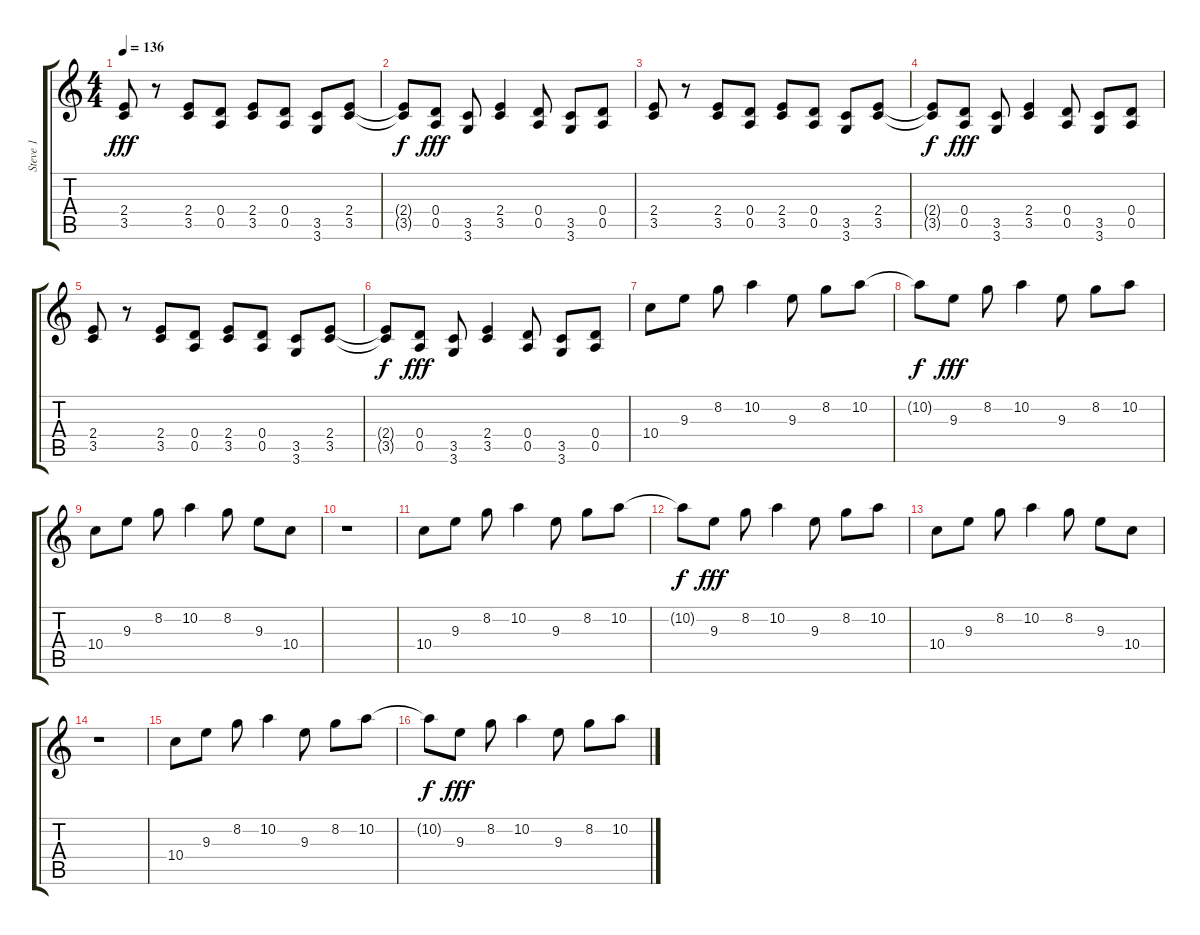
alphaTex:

\track ("Steve 1" "Steve 1") {instrument electricguitarmuted}
\staff {score tabs}
\tuning (E4 B3 G3 D3 A2 E2) {hide}
\ts (4 4)
\tempo 136
\clef g2
\ks c
(2.4 3.5).8{dy fff} r.8 (2.4 3.5).8 (0.4 0.5).8 (2.4 3.5).8 (0.4 0.5).8 (3.5 3.6).8 (2.4 3.5).8 |
(2.4{t} 3.5{t}).8{dy f} (0.4 0.5).8{dy fff} (3.5 3.6).8 (2.4 3.5).4 (0.4 0.5).8 (3.5 3.6).8 (0.4 0.5).8 |
(2.4 3.5).8 r.8 (2.4 3.5).8 (0.4 0.5).8 (2.4 3.5).8 (0.4 0.5).8 (3.5 3.6).8 (2.4 3.5).8 |
(2.4{t} 3.5{t}).8{dy f} (0.4 0.5).8{dy fff} (3.5 3.6).8 (2.4 3.5).4 (0.4 0.5).8 (3.5 3.6).8 (0.4 0.5).8 |
(2.4 3.5).8 r.8 (2.4 3.5).8 (0.4 0.5).8 (2.4 3.5).8 (0.4 0.5).8 (3.5 3.6).8 (2.4 3.5).8 |
(2.4{t} 3.5{t}).8{dy f} (0.4 0.5).8{dy fff} (3.5 3.6).8 (2.4 3.5).4 (0.4 0.5).8 (3.5 3.6).8 (0.4 0.5).8 |
10.4.8{volume 16 balance 13 instrument electricguitarclean} 9.3.8 8.2.8 10.2.4 9.3.8 8.2.8 10.2.8 |
10.2{t}.8{dy f} 9.3.8{dy fff} 8.2.8 10.2.4 9.3.8 8.2.8 10.2.8 |
10.4.8 9.3.8 8.2.8 10.2.4 8.2.8 9.3.8 10.4.8 |
r.1 |
10.4.8{volume 16 balance 13 instrument electricguitarclean} 9.3.8 8.2.8 10.2.4 9.3.8 8.2.8 10.2.8 |
10.2{t}.8{dy f} 9.3.8{dy fff} 8.2.8 10.2.4 9.3.8 8.2.8 10.2.8 |
10.4.8 9.3.8 8.2.8 10.2.4 8.2.8 9.3.8 10.4.8 |
r.1 |
10.4.8{volume 16 balance 13 instrument electricguitarclean} 9.3.8 8.2.8 10.2.4 9.3.8 8.2.8 10.2.8 |
10.2{t}.8{dy f} 9.3.8{dy fff} 8.2.8 10.2.4 9.3.8 8.2.8 10.2.8
